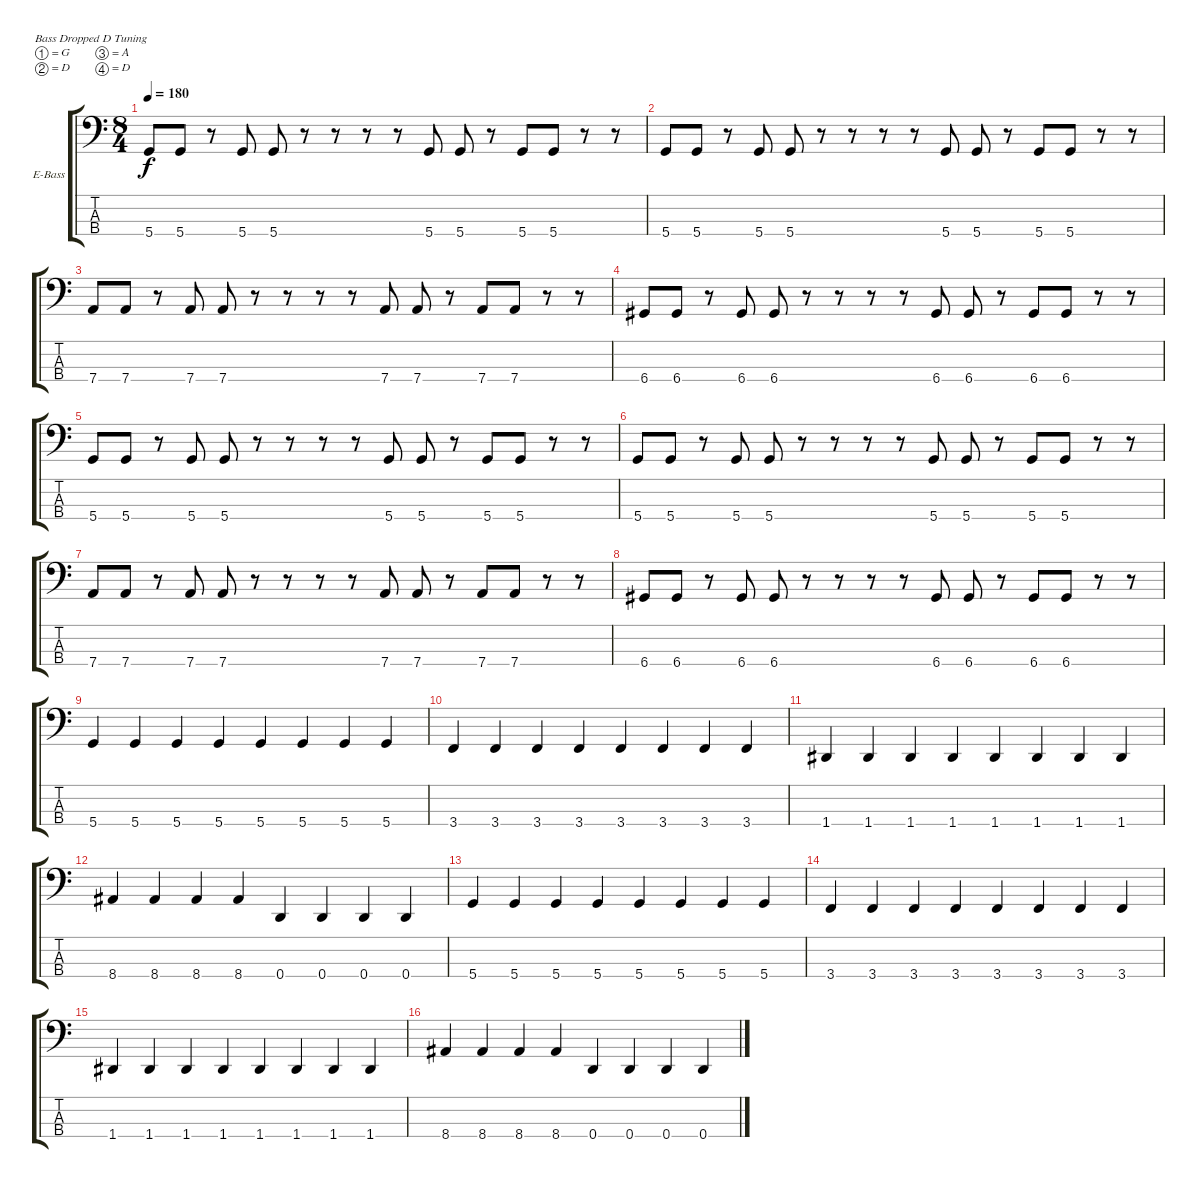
\defaultSystemsLayout 4
\bracketExtendMode groupsimilarinstruments
\firstSystemTrackNameOrientation horizontal
\otherSystemsTrackNameOrientation horizontal
\track ("Electric Bass" "E-Bass") {instrument electricbassfinger}
\staff {score tabs}
\tuning (G2 D2 A1 D1)
\ts (8 4)
\tempo 180
\clef f4
\scale
0.5
\ks c
5.4.8{dy f} 5.4.8 r.8 5.4.8 5.4.8 r.8 r.8 r.8 r.8 5.4.8 5.4.8 r.8 5.4.8 5.4.8 r.8 r.8 |
\scale
0.5 5.4.8 5.4.8 r.8 5.4.8 5.4.8 r.8 r.8 r.8 r.8 5.4.8 5.4.8 r.8 5.4.8 5.4.8 r.8 r.8 |
\scale
0.5 7.4.8 7.4.8 r.8 7.4.8 7.4.8 r.8 r.8 r.8 r.8 7.4.8 7.4.8 r.8 7.4.8 7.4.8 r.8 r.8 |
\scale
0.5 6.4.8 6.4.8 r.8 6.4.8 6.4.8 r.8 r.8 r.8 r.8 6.4.8 6.4.8 r.8 6.4.8 6.4.8 r.8 r.8 |
\scale
0.5 5.4.8 5.4.8 r.8 5.4.8 5.4.8 r.8 r.8 r.8 r.8 5.4.8 5.4.8 r.8 5.4.8 5.4.8 r.8 r.8 |
\scale
0.5 5.4.8 5.4.8 r.8 5.4.8 5.4.8 r.8 r.8 r.8 r.8 5.4.8 5.4.8 r.8 5.4.8 5.4.8 r.8 r.8 |
\scale
0.5 7.4.8 7.4.8 r.8 7.4.8 7.4.8 r.8 r.8 r.8 r.8 7.4.8 7.4.8 r.8 7.4.8 7.4.8 r.8 r.8 |
\scale
0.5 6.4.8 6.4.8 r.8 6.4.8 6.4.8 r.8 r.8 r.8 r.8 6.4.8 6.4.8 r.8 6.4.8 6.4.8 r.8 r.8 |
\scale
0.5 5.4.4 5.4.4 5.4.4 5.4.4 5.4.4 5.4.4 5.4.4 5.4.4 |
\scale
0.5 3.4.4 3.4.4 3.4.4 3.4.4 3.4.4 3.4.4 3.4.4 3.4.4 |
\scale
0.5 1.4.4 1.4.4 1.4.4 1.4.4 1.4.4 1.4.4 1.4.4 1.4.4 |
\scale
0.5 8.4.4 8.4.4 8.4.4 8.4.4 0.4.4 0.4.4 0.4.4 0.4.4 |
\scale
0.5 5.4.4 5.4.4 5.4.4 5.4.4 5.4.4 5.4.4 5.4.4 5.4.4 |
\scale
0.5 3.4.4 3.4.4 3.4.4 3.4.4 3.4.4 3.4.4 3.4.4 3.4.4 |
\scale
0.5 1.4.4 1.4.4 1.4.4 1.4.4 1.4.4 1.4.4 1.4.4 1.4.4 |
\scale
0.5 8.4.4 8.4.4 8.4.4 8.4.4 0.4.4 0.4.4 0.4.4 0.4.4
